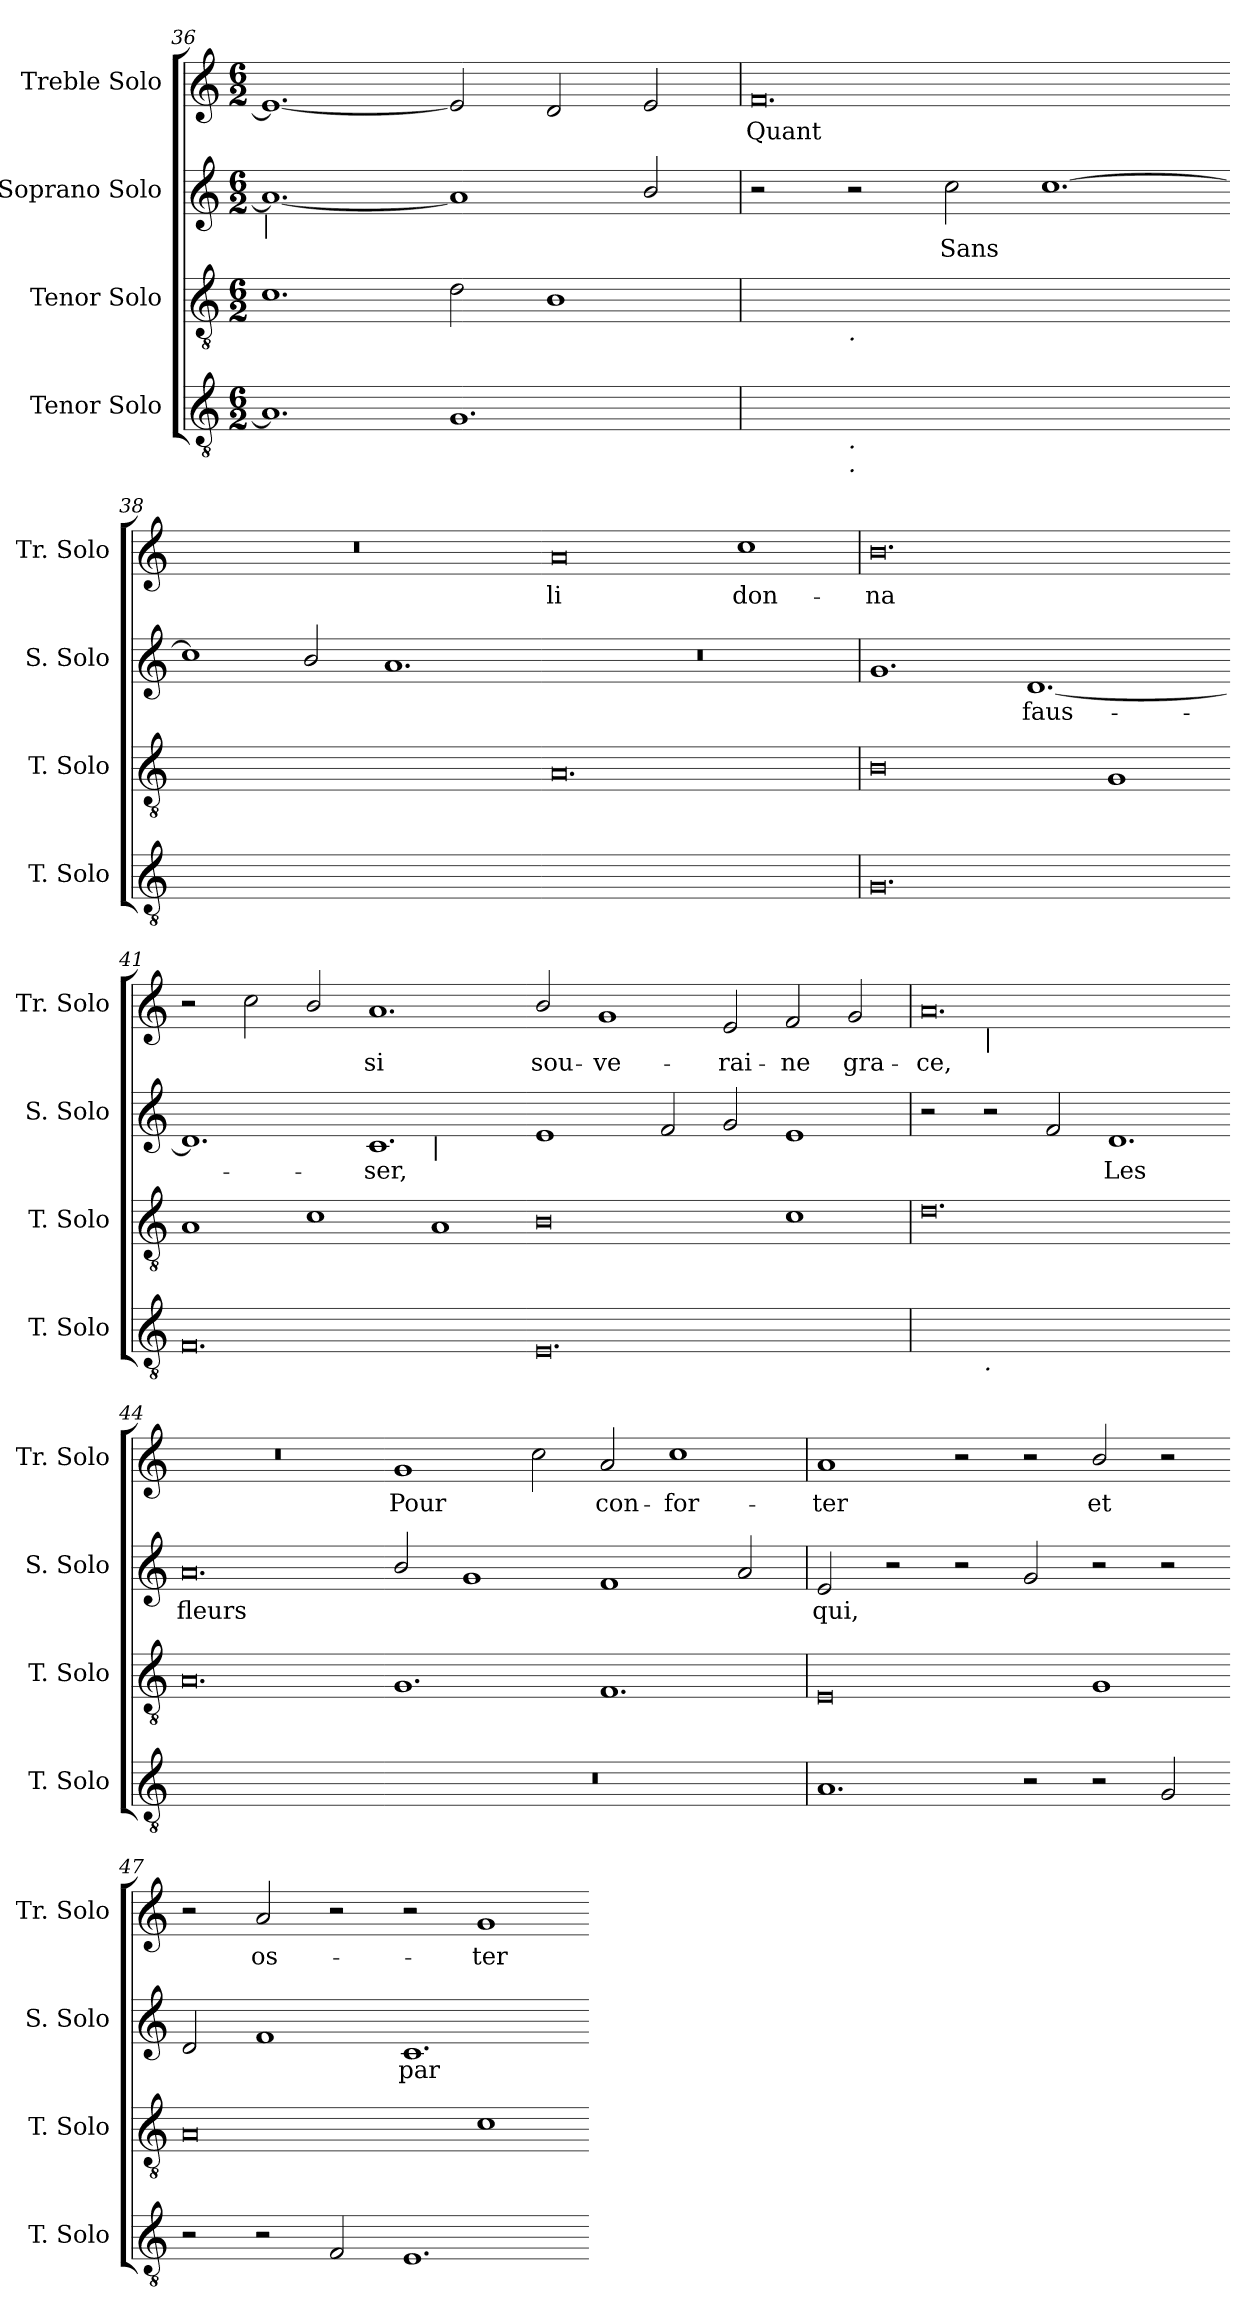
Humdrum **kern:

**kern	**kern	**kern	**text	**kern	**text
*part4	*part3	*part2	*part2	*part1	*part1
*staff4	*staff3	*staff2	*staff2	*staff1	*staff1
*I"Tenor Solo	*I"Tenor Solo	*I"Soprano Solo	*	*I"Treble Solo	*
*I'T. Solo	*I'T. Solo	*I'S. Solo	*	*I'Tr. Solo	*
*clefGv2	*clefGv2	*clefG2	*	*clefG2	*
*ITrd7c12	*ITrd7c12	*	*	*	*
*k[]	*k[]	*k[]	*	*k[]	*
*C:	*C:	*C:	*	*C:	*
*M6/2	*M6/2	*M6/2	*	*M6/2	*
=36	=36	=36	=36	=36	=36
!	!	!LO:TX:b:i:t=|	!	!	!
1.AAi]	1.Ci	1.ai_<	.	1.ei_<	.
1.GGi	2Di\	1ai]	.	2ei/]	.
.	1BBi	.	.	2di/	.
.	.	2bi/	.	2ei/	.
!!LO:LB:g=z
=37	=37	=37	=37	=37	=37
!	!	!	!	!	!LO:LY:b:color=#000000
*^	*^	*	*	*	*
[<0.FFiyy	2ryy	[>0.Ciyy	2ryy	2r	.	0.fi	Quant
!	!	!	!LO:TX:b:i:t=.	!	!	!	!
!	!LO:TX:b:i:t=.	!	!	!	!	!	!
!	!LO:TX:b:i:t=.	!	!	!	!	!	!
.	1ryy	.	1ryy	2r	.	.	.
!	!	!	!	!	!LO:LY:b:color=#000000	!	!
.	.	.	.	2cci\	Sans	.	.
.	1.ryy	.	1.ryy	[>1.cci	.	.	.
=38-	=38-	=38-	=38-	=38-	=38-	=38-	=38-
!	!	!	!	!	!	!LO:N:vis=1	!
*v	*v	*	*	*	*	*	*
*	*v	*v	*	*	*	*
0.FFiyy_<	0.Ciyy]	1cci]	.	0.r	.
.	.	2bi/	.	.	.
.	.	1.ai	.	.	.
=39-	=39-	=39-	=39-	=39-	=39-
!	!	!LO:N:vis=1	!	!	!
!	!	!	!	!	!LO:LY:b:color=#000000
0.FFiyy]	0.AAi	0.r	.	0ai	li
!	!	!	!	!	!LO:LY:b:color=#000000
.	.	.	.	1cci	don-
=40	=40	=40	=40	=40	=40
!	!	!	!	!	!LO:LY:b:color=#000000
0.GGi	0BBi	1.gi	.	0.bi	-na
!	!	!	!LO:LY:b:color=#000000	!	!
.	.	[<1.di	faus-	.	.
.	1GGi	.	.	.	.
=41-	=41-	=41-	=41-	=41-	=41-
*	*	*^	*	*	*
0.FFi	1AAi	1.di]	0ryy	.	2r	.
.	.	.	.	.	2cci\	.
.	1Ci	.	.	.	2bi/	.
!	!	!	!	!LO:LY:b:color=#000000	!	!
!	!	!	!	!	!	!LO:LY:b:color=#000000
.	.	1.ci	.	-ser,	1.ai	si
!	!	!	!LO:TX:b:i:t=|	!	!	!
.	1AAi	.	1ryy	.	.	.
*	*	*v	*v	*	*	*
=42-	=42-	=42-	=42-	=42-	=42-
*	*	*^	*	*	*
!	!	!	!	!	!	!LO:LY:b:color=#000000
*	*	*v	*v	*	*	*
0.EEi	0BBi	1ei	.	2bi/	sou-
!	!	!	!	!	!LO:LY:b:color=#000000
.	.	.	.	1gi	-ve-
.	.	2fi/	.	.	.
!	!	!	!	!	!LO:LY:b:color=#000000
.	.	2gi/	.	2ei/	-rai-
!	!	!	!	!	!LO:LY:b:color=#000000
.	1Ci	1ei	.	2fi/	-ne
!	!	!	!	!	!LO:LY:b:color=#000000
.	.	.	.	2gi/	gra-
!!LO:LB:g=z
=43	=43	=43	=43	=43	=43
!	!	!	!	!LO:TX:b:i:t=-	!
!	!	!	!	!	!LO:LY:b:color=#000000
*^	*	*	*	*^	*
[<0.DDiyy	2ryy	0.Di	2r	.	0.ai	2ryy	-ce,
!	!	!	!	!	!	!LO:TX:b:i:t=|	!
!	!LO:TX:b:i:t=.	!	!	!	!	!	!
.	1ryy	.	2r	.	.	1ryy	.
.	.	.	2fi/	.	.	.	.
!	!	!	!	!LO:LY:b:color=#000000	!	!	!
.	1.ryy	.	1.di	Les	.	1.ryy	.
*v	*v	*	*	*	*v	*v	*
=44-	=44-	=44-	=44-	=44-	=44-
*^	*	*	*	*^	*
!	!	!	!	!LO:LY:b:color=#000000	!LO:N:vis=1	!	!
*v	*v	*	*	*	*v	*v	*
0.DDiyy]	0.AAi	0.ai	fleurs	0.r	.
=45-	=45-	=45-	=45-	=45-	=45-
!LO:N:vis=1	!	!	!	!	!
!	!	!	!	!	!LO:LY:b:color=#000000
0.r	1.GGi	2bi/	.	1gi	Pour
.	.	1gi	.	.	.
.	.	.	.	2cci\	.
!	!	!	!	!	!LO:LY:b:color=#000000
.	1.FFi	1fi	.	2ai/	con-
!	!	!	!	!	!LO:LY:b:color=#000000
.	.	.	.	1cci	-for-
.	.	2ai/	.	.	.
=46	=46	=46	=46	=46	=46
!	!	!	!LO:LY:b:color=#000000	!	!
!	!	!	!	!	!LO:LY:b:color=#000000
1.AAi	0EEi	2ei/	qui,	1ai	-ter
.	.	2r	.	.	.
.	.	2r	.	2r	.
2r	.	2gi/	.	2r	.
!	!	!	!	!	!LO:LY:b:color=#000000
2r	1GGi	2r	.	2bi/	et
2GGi/	.	2r	.	2r	.
=47-	=47-	=47-	=47-	=47-	=47-
2r	0AAi	2di/	.	2r	.
!	!	!	!	!	!LO:LY:b:color=#000000
2r	.	1fi	.	2ai/	os-
2FFi/	.	.	.	2r	.
!	!	!	!LO:LY:b:color=#000000	!	!
1.EEi	.	1.ci	par	2r	.
!	!	!	!	!	!LO:LY:b:color=#000000
.	1Ci	.	.	1gi	-ter
=-	=-	=-	=-	=-	=-
*-	*-	*-	*-	*-	*-
